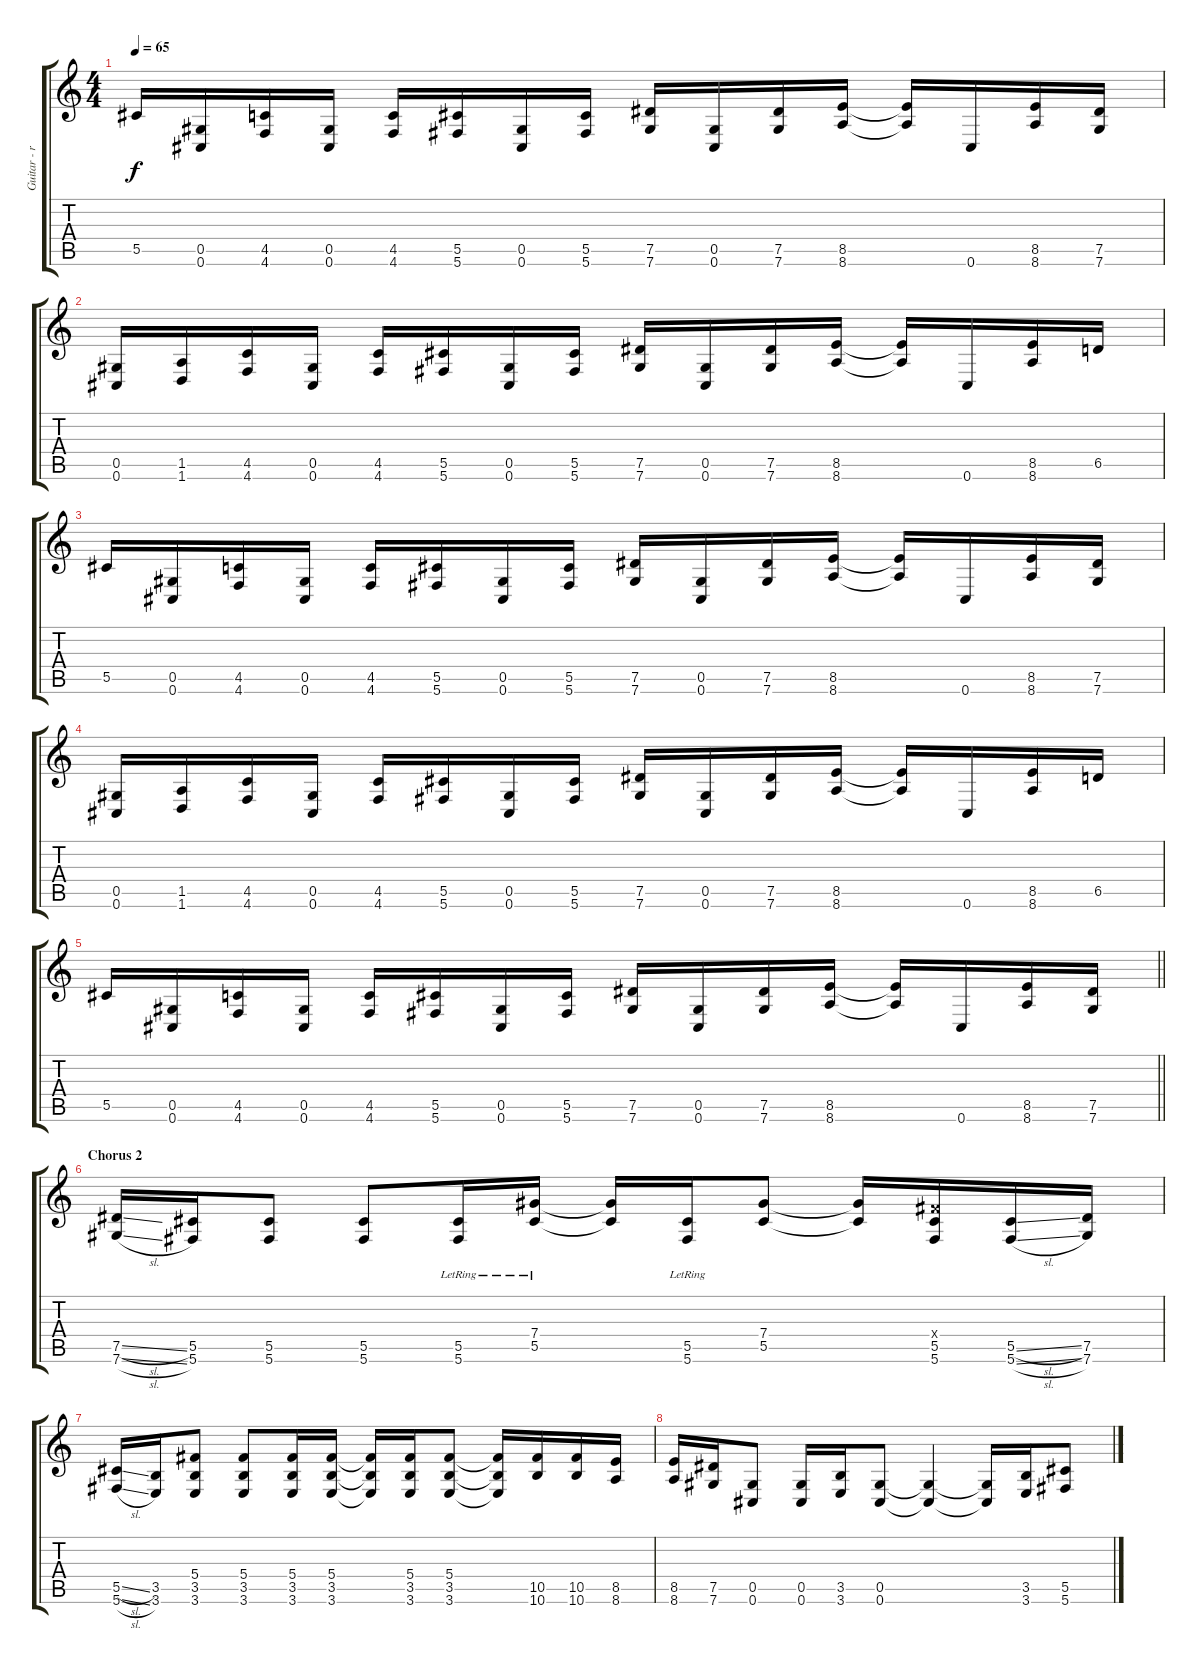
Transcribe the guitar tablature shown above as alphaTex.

\track ("Guitar - right" "Guitar - r") {instrument distortionguitar}
\staff {score tabs}
\tuning (Eb4 Bb3 Gb3 Db3 Ab2 Db2) {hide}
\ts (4 4)
\tempo 65
\clef g2
\ks c
5.5.16{dy f} (0.5 0.6).16 (4.5 4.6).16 (0.5 0.6).16 (4.5 4.6).16 (5.5 5.6).16 (0.5 0.6).16 (5.5 5.6).16 (7.5 7.6).16 (0.5 0.6).16 (7.5 7.6).16 (8.5 8.6).16 (8.5{t} 8.6{t}).16 0.6.16 (8.5 8.6).16 (7.5 7.6).16 |
(0.5 0.6).16 (1.5 1.6).16 (4.5 4.6).16 (0.5 0.6).16 (4.5 4.6).16 (5.5 5.6).16 (0.5 0.6).16 (5.5 5.6).16 (7.5 7.6).16 (0.5 0.6).16 (7.5 7.6).16 (8.5 8.6).16 (8.5{t} 8.6{t}).16 0.6.16 (8.5 8.6).16 6.5.16 |
5.5.16 (0.5 0.6).16 (4.5 4.6).16 (0.5 0.6).16 (4.5 4.6).16 (5.5 5.6).16 (0.5 0.6).16 (5.5 5.6).16 (7.5 7.6).16 (0.5 0.6).16 (7.5 7.6).16 (8.5 8.6).16 (8.5{t} 8.6{t}).16 0.6.16 (8.5 8.6).16 (7.5 7.6).16 |
(0.5 0.6).16 (1.5 1.6).16 (4.5 4.6).16 (0.5 0.6).16 (4.5 4.6).16 (5.5 5.6).16 (0.5 0.6).16 (5.5 5.6).16 (7.5 7.6).16 (0.5 0.6).16 (7.5 7.6).16 (8.5 8.6).16 (8.5{t} 8.6{t}).16 0.6.16 (8.5 8.6).16 6.5.16 |
\barLineRight lightlight
5.5.16 (0.5 0.6).16 (4.5 4.6).16 (0.5 0.6).16 (4.5 4.6).16 (5.5 5.6).16 (0.5 0.6).16 (5.5 5.6).16 (7.5 7.6).16 (0.5 0.6).16 (7.5 7.6).16 (8.5 8.6).16 (8.5{t} 8.6{t}).16 0.6.16 (8.5 8.6).16 (7.5 7.6).16 |
\section ("" "Chorus 2")
(7.5{sl} 7.6{sl}).16 (5.5 5.6).16 (5.5 5.6).8 (5.5 5.6).8 (5.5{lr} 5.6{lr}).16 (7.4{lr} 5.5{lr}).16 (7.4{t} 5.5{t}).16 (5.5{lr} 5.6{lr}).16 (7.4 5.5).8 (7.4{t} 5.5{t}).16 (5.4{x} 5.5 5.6).16 (5.5{sl} 5.6{sl}).16 (7.5 7.6).16 |
(5.5{sl} 5.6{sl}).16 (3.5 3.6).16 (5.4 3.5 3.6).8 (5.4 3.5 3.6).8 (5.4 3.5 3.6).16 (5.4 3.5 3.6).16 (5.4{t} 3.5{t} 3.6{t}).16 (5.4 3.5 3.6).16 (5.4 3.5 3.6).8 (5.4{t} 3.5{t} 3.6{t}).16 (10.5 10.6).16 (10.5 10.6).16 (8.5 8.6).16 |
(8.5 8.6).16 (7.5 7.6).16 (0.5 0.6).8 (0.5 0.6).16 (3.5 3.6).16 (0.5 0.6).8 (0.5{t} 0.6{t}).4 (0.5{t} 0.6{t}).16 (3.5 3.6).16 (5.5 5.6).8
